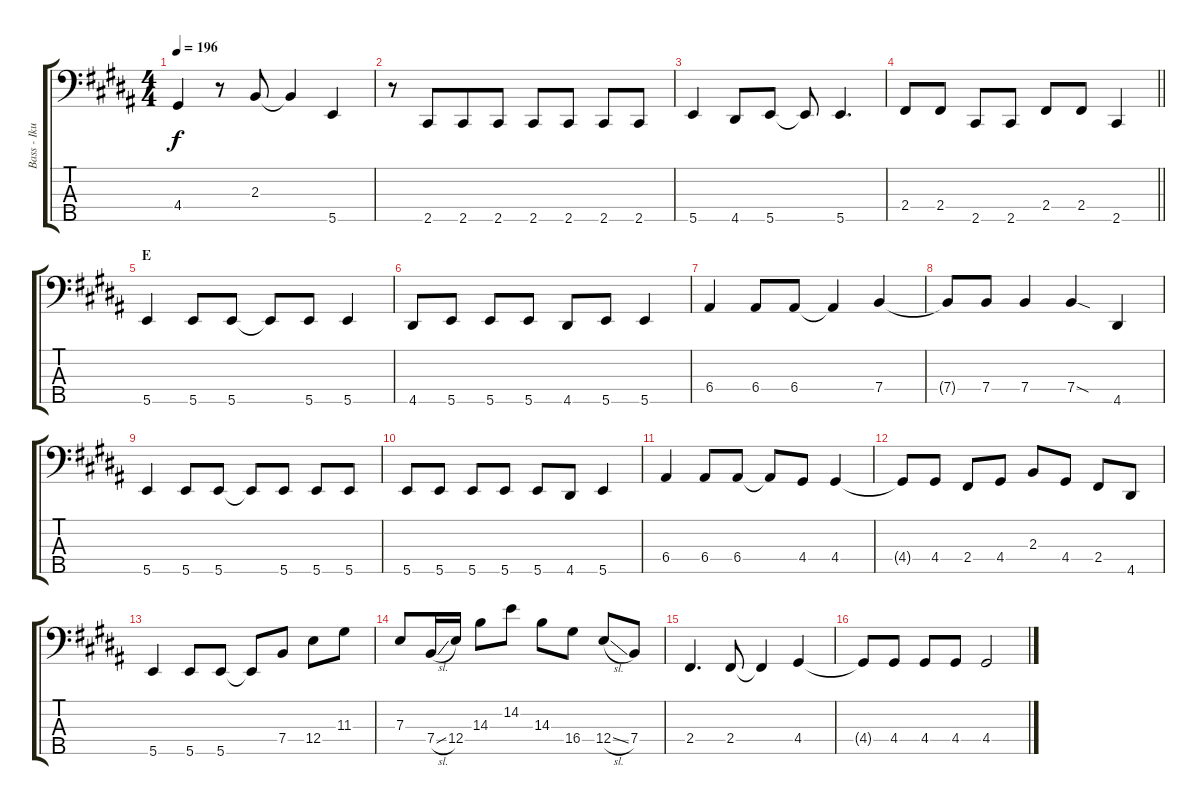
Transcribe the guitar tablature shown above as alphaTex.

\track ("Bass - Ikuo" "Bass - Iku") {instrument electricbasspick}
\staff {score tabs}
\tuning (G2 D2 A1 E1 B0) {hide}
\ts (4 4)
\tempo 196
\clef f4
\ks b
4.4.4{dy f} r.8 2.3.8 2.3{t}.4 5.5.4 |
r.8 2.5.8{beam merge} 2.5.8 2.5.8 2.5.8 2.5.8 2.5.8 2.5.8 |
5.5.4 4.5.8 5.5.8 5.5{t}.8 5.5.4{d} |
\barLineRight lightlight
2.4.8 2.4.8 2.5.8 2.5.8 2.4.8 2.4.8 2.5.4 |
\section ("" "E")
5.5.4 5.5.8 5.5.8 5.5{t}.8 5.5.8 5.5.4 |
4.5.8 5.5.8 5.5.8 5.5.8 4.5.8 5.5.8 5.5.4 |
6.4.4 6.4.8 6.4.8 6.4{t}.4 7.4.4 |
7.4{t}.8 7.4.8 7.4.4 7.4{sod}.4 4.5.4 |
5.5.4 5.5.8 5.5.8 5.5{t}.8 5.5.8 5.5.8 5.5.8 |
5.5.8 5.5.8 5.5.8 5.5.8 5.5.8 4.5.8 5.5.4 |
6.4.4 6.4.8 6.4.8 6.4{t}.8 4.4.8 4.4.4 |
4.4{t}.8 4.4.8 2.4.8 4.4.8 2.3.8 4.4.8 2.4.8 4.5.8 |
5.5.4 5.5.8 5.5.8 5.5{t}.8 7.4.8 12.4.8 11.3.8 |
7.3.8 7.4{sl}.16 12.4.16 14.3.8 14.2.8 14.3.8 16.4.8 12.4{sl}.8 7.4.8 |
2.4.4{d} 2.4.8 2.4{t}.4 4.4.4 |
4.4{t}.8 4.4.8 4.4.8 4.4.8 4.4.2
